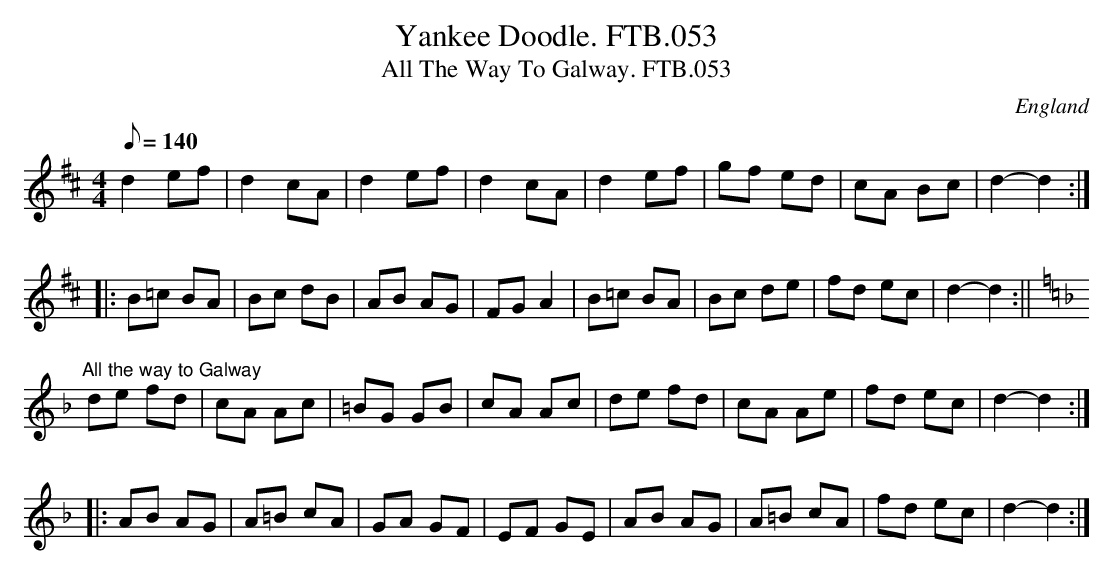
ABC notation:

X:1
T:Yankee Doodle. FTB.053
T:All The Way To Galway. FTB.053
M:4/4
L:1/8
Q:140
O:England
K:D
d2ef|d2cA|d2ef|d2cA|d2ef|gf ed|cA Bc|d2-d2:|
|:B=c BA|Bc dB|AB AG|FGA2|B=c BA|Bc de|fd ec|d2-d2:||
K:F
"All the way to Galway"
de fd|cA Ac|=BG GB|cA Ac|de fd|cA Ae|fd ec|d2-d2:|
|:AB AG|A=B cA|GA GF|EF GE|AB AG|A=B cA|fd ec|d2-d2:|
